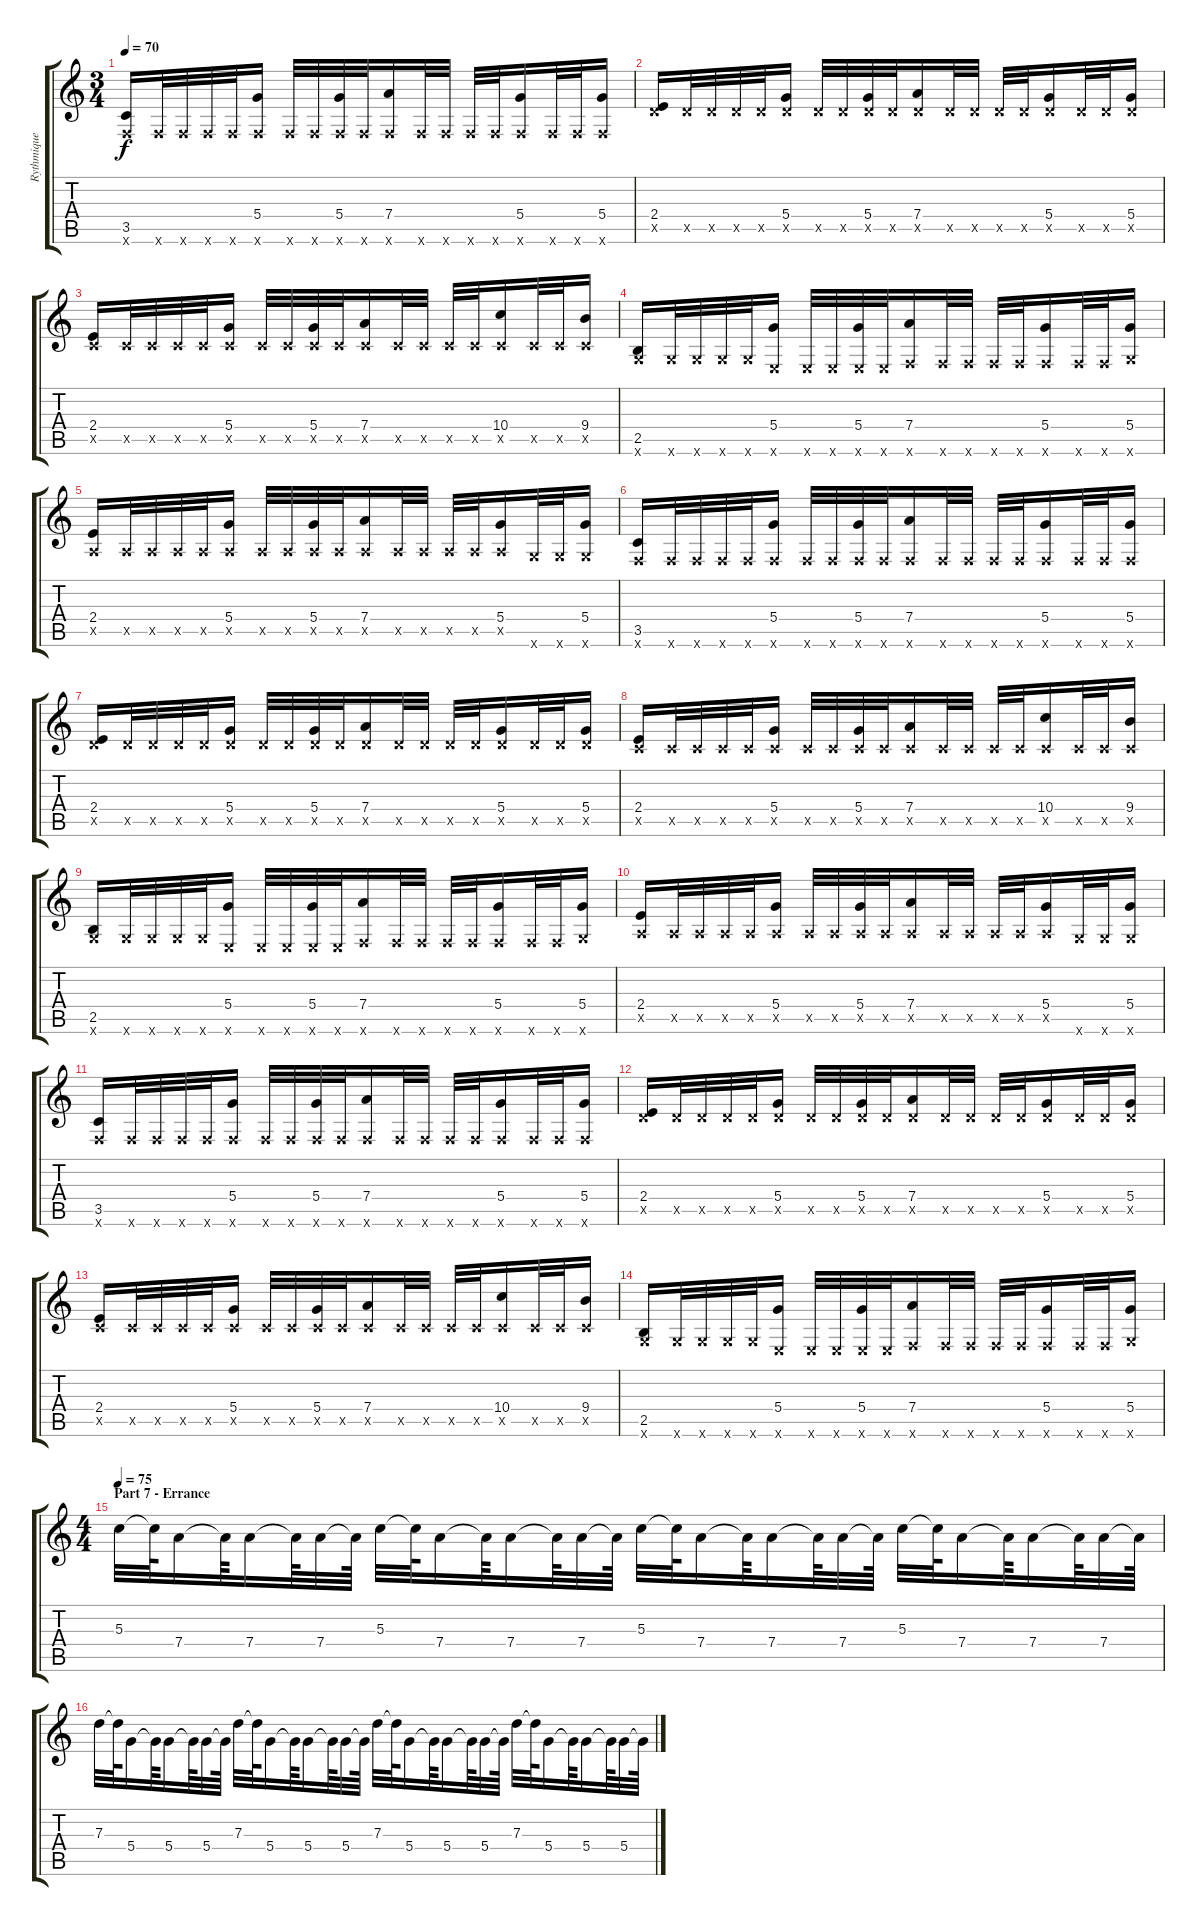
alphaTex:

\track ("Rythmique" "Rythmique") {instrument distortionguitar}
\staff {score tabs}
\tuning (E4 B3 G3 D3 A2 E2) {hide}
\ts (3 4)
\tempo 70
\clef g2
\ks c
(3.5 1.6{x}).16{dy f} 1.6{x}.32 1.6{x}.32 1.6{x}.32 1.6{x}.32 (5.4 1.6{x}).16 1.6{x}.32 1.6{x}.32 (5.4 1.6{x}).32 1.6{x}.32 (7.4 1.6{x}).16 1.6{x}.32 1.6{x}.32 1.6{x}.32 1.6{x}.32 (5.4 1.6{x}).16 1.6{x}.32 1.6{x}.32 (5.4 1.6{x}).16 |
(2.4 5.5{x}).16 5.5{x}.32 5.5{x}.32 5.5{x}.32 5.5{x}.32 (5.4 5.5{x}).16 5.5{x}.32 5.5{x}.32 (5.4 5.5{x}).32 5.5{x}.32 (7.4 5.5{x}).16 5.5{x}.32 5.5{x}.32 5.5{x}.32 5.5{x}.32 (5.4 5.5{x}).16 5.5{x}.32 5.5{x}.32 (5.4 5.5{x}).16 |
(2.4 3.5{x}).16 3.5{x}.32 3.5{x}.32 3.5{x}.32 3.5{x}.32 (5.4 3.5{x}).16 3.5{x}.32 3.5{x}.32 (5.4 3.5{x}).32 3.5{x}.32 (7.4 3.5{x}).16 3.5{x}.32 3.5{x}.32 3.5{x}.32 3.5{x}.32 (10.4 3.5{x}).16 3.5{x}.32 3.5{x}.32 (9.4 3.5{x}).16 |
(2.5 3.6{x}).16 3.6{x}.32 3.6{x}.32 3.6{x}.32 3.6{x}.32 (5.4 0.6{x}).16 0.6{x}.32 0.6{x}.32 (5.4 0.6{x}).32 0.6{x}.32 (7.4 1.6{x}).16 1.6{x}.32 1.6{x}.32 1.6{x}.32 1.6{x}.32 (5.4 1.6{x}).16 1.6{x}.32 1.6{x}.32 (5.4 3.6{x}).16 |
(2.4 0.5{x}).16 0.5{x}.32 0.5{x}.32 0.5{x}.32 0.5{x}.32 (5.4 0.5{x}).16 0.5{x}.32 0.5{x}.32 (5.4 0.5{x}).32 0.5{x}.32 (7.4 0.5{x}).16 0.5{x}.32 0.5{x}.32 0.5{x}.32 0.5{x}.32 (5.4 0.5{x}).16 3.6{x}.32 3.6{x}.32 (5.4 3.6{x}).16 |
(3.5 1.6{x}).16 1.6{x}.32 1.6{x}.32 1.6{x}.32 1.6{x}.32 (5.4 1.6{x}).16 1.6{x}.32 1.6{x}.32 (5.4 1.6{x}).32 1.6{x}.32 (7.4 1.6{x}).16 1.6{x}.32 1.6{x}.32 1.6{x}.32 1.6{x}.32 (5.4 1.6{x}).16 1.6{x}.32 1.6{x}.32 (5.4 1.6{x}).16 |
(2.4 5.5{x}).16 5.5{x}.32 5.5{x}.32 5.5{x}.32 5.5{x}.32 (5.4 5.5{x}).16 5.5{x}.32 5.5{x}.32 (5.4 5.5{x}).32 5.5{x}.32 (7.4 5.5{x}).16 5.5{x}.32 5.5{x}.32 5.5{x}.32 5.5{x}.32 (5.4 5.5{x}).16 5.5{x}.32 5.5{x}.32 (5.4 5.5{x}).16 |
(2.4 3.5{x}).16 3.5{x}.32 3.5{x}.32 3.5{x}.32 3.5{x}.32 (5.4 3.5{x}).16 3.5{x}.32 3.5{x}.32 (5.4 3.5{x}).32 3.5{x}.32 (7.4 3.5{x}).16 3.5{x}.32 3.5{x}.32 3.5{x}.32 3.5{x}.32 (10.4 3.5{x}).16 3.5{x}.32 3.5{x}.32 (9.4 3.5{x}).16 |
(2.5 3.6{x}).16 3.6{x}.32 3.6{x}.32 3.6{x}.32 3.6{x}.32 (5.4 0.6{x}).16 0.6{x}.32 0.6{x}.32 (5.4 0.6{x}).32 0.6{x}.32 (7.4 1.6{x}).16 1.6{x}.32 1.6{x}.32 1.6{x}.32 1.6{x}.32 (5.4 1.6{x}).16 1.6{x}.32 1.6{x}.32 (5.4 3.6{x}).16 |
(2.4 0.5{x}).16 0.5{x}.32 0.5{x}.32 0.5{x}.32 0.5{x}.32 (5.4 0.5{x}).16 0.5{x}.32 0.5{x}.32 (5.4 0.5{x}).32 0.5{x}.32 (7.4 0.5{x}).16 0.5{x}.32 0.5{x}.32 0.5{x}.32 0.5{x}.32 (5.4 0.5{x}).16 3.6{x}.32 3.6{x}.32 (5.4 3.6{x}).16 |
(3.5 1.6{x}).16 1.6{x}.32 1.6{x}.32 1.6{x}.32 1.6{x}.32 (5.4 1.6{x}).16 1.6{x}.32 1.6{x}.32 (5.4 1.6{x}).32 1.6{x}.32 (7.4 1.6{x}).16 1.6{x}.32 1.6{x}.32 1.6{x}.32 1.6{x}.32 (5.4 1.6{x}).16 1.6{x}.32 1.6{x}.32 (5.4 1.6{x}).16 |
(2.4 5.5{x}).16 5.5{x}.32 5.5{x}.32 5.5{x}.32 5.5{x}.32 (5.4 5.5{x}).16 5.5{x}.32 5.5{x}.32 (5.4 5.5{x}).32 5.5{x}.32 (7.4 5.5{x}).16 5.5{x}.32 5.5{x}.32 5.5{x}.32 5.5{x}.32 (5.4 5.5{x}).16 5.5{x}.32 5.5{x}.32 (5.4 5.5{x}).16 |
(2.4 3.5{x}).16 3.5{x}.32 3.5{x}.32 3.5{x}.32 3.5{x}.32 (5.4 3.5{x}).16 3.5{x}.32 3.5{x}.32 (5.4 3.5{x}).32 3.5{x}.32 (7.4 3.5{x}).16 3.5{x}.32 3.5{x}.32 3.5{x}.32 3.5{x}.32 (10.4 3.5{x}).16 3.5{x}.32 3.5{x}.32 (9.4 3.5{x}).16 |
(2.5 3.6{x}).16 3.6{x}.32 3.6{x}.32 3.6{x}.32 3.6{x}.32 (5.4 0.6{x}).16 0.6{x}.32 0.6{x}.32 (5.4 0.6{x}).32 0.6{x}.32 (7.4 1.6{x}).16 1.6{x}.32 1.6{x}.32 1.6{x}.32 1.6{x}.32 (5.4 1.6{x}).16 1.6{x}.32 1.6{x}.32 (5.4 3.6{x}).16 |
\ts (4 4)
\section ("" "Part 7 - Errance")
\tempo 75
5.3.32{volume 11} 5.3{t}.64 7.4.16 7.4{t}.64 7.4.16 7.4{t}.64 7.4.32 7.4{t}.64 5.3.32 5.3{t}.64 7.4.16 7.4{t}.64 7.4.16 7.4{t}.64 7.4.32 7.4{t}.64 5.3.32 5.3{t}.64 7.4.16 7.4{t}.64 7.4.16 7.4{t}.64 7.4.32 7.4{t}.64 5.3.32 5.3{t}.64 7.4.16 7.4{t}.64 7.4.16 7.4{t}.64 7.4.32 7.4{t}.64 |
7.3.32 7.3{t}.64 5.4.16 5.4{t}.64 5.4.16 5.4{t}.64 5.4.32 5.4{t}.64 7.3.32 7.3{t}.64 5.4.16 5.4{t}.64 5.4.16 5.4{t}.64 5.4.32 5.4{t}.64 7.3.32 7.3{t}.64 5.4.16 5.4{t}.64 5.4.16 5.4{t}.64 5.4.32 5.4{t}.64 7.3.32 7.3{t}.64 5.4.16 5.4{t}.64 5.4.16 5.4{t}.64 5.4.32 5.4{t}.64
